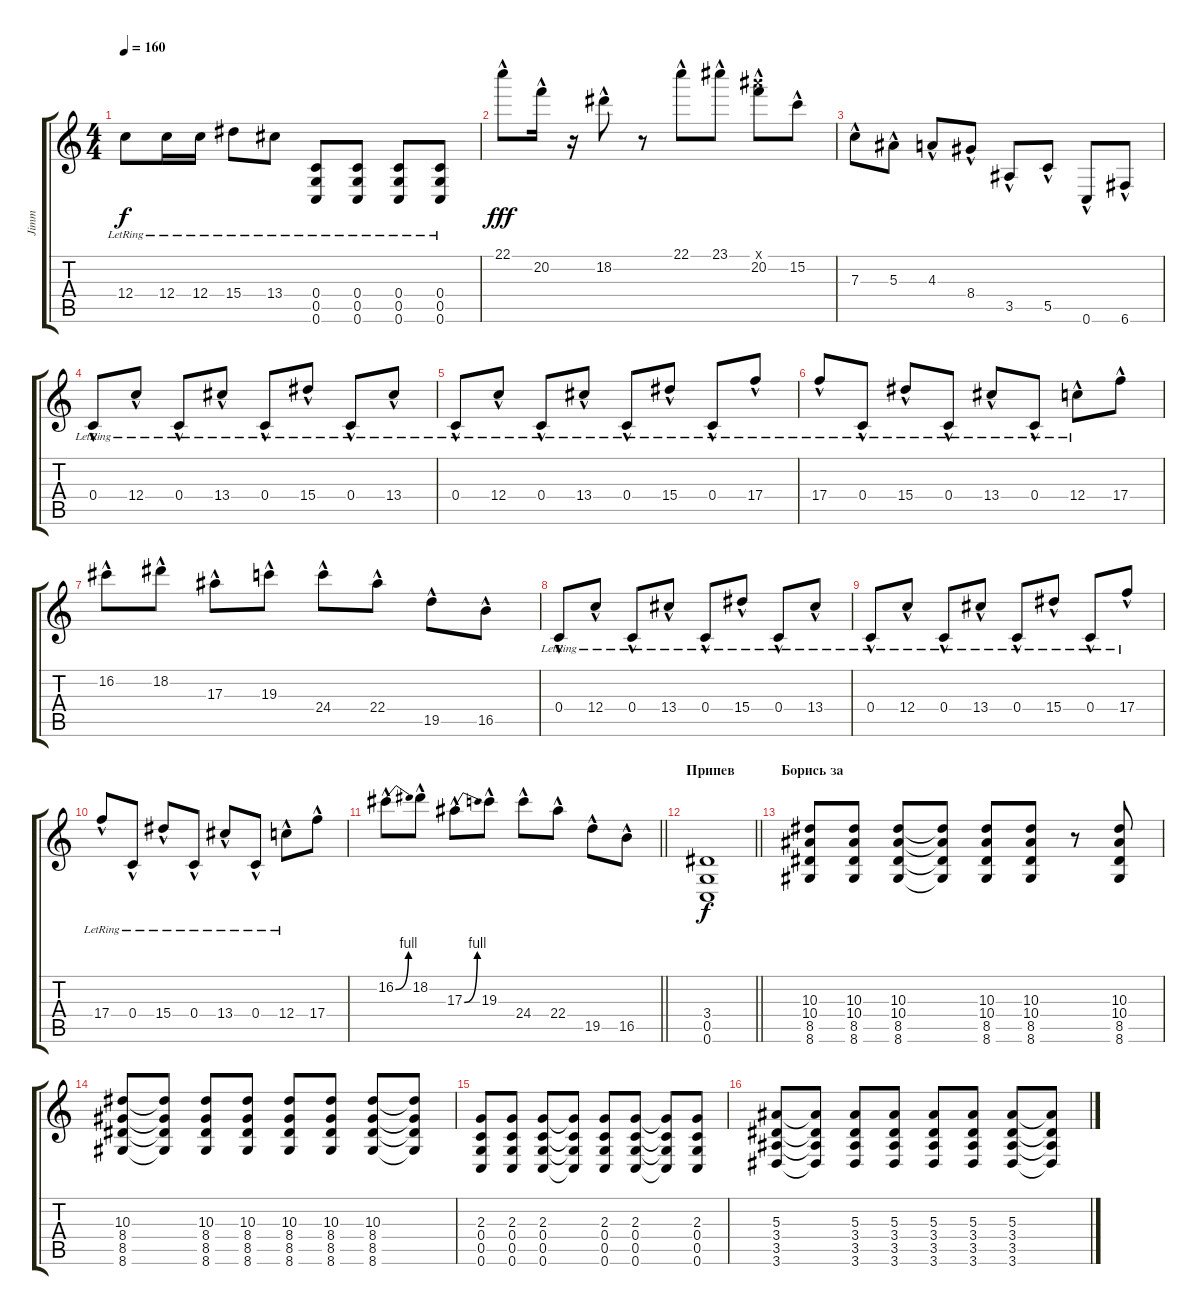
\track ("Jimm" "Jimm") {instrument distortionguitar}
\staff {score tabs}
\tuning (D4 A3 F3 C3 G2 C2) {hide}
\ts (4 4)
\tempo 160
\clef g2
\ks c
12.4{lr}.8{dy f} 12.4{lr}.16 12.4{lr}.16 15.4{lr}.8 13.4{lr}.8 (0.4{lr} 0.5{lr} 0.6{lr}).8 (0.4{lr} 0.5{lr} 0.6{lr}).8 (0.4{lr} 0.5{lr} 0.6{lr}).8 (0.4{lr} 0.5{lr} 0.6{lr}).8 |
22.1{hac}.8{dy fff} 20.2{hac}.16 r.16 18.2{hac}.8 r.8 22.1{hac}.8 23.1{hac}.8 (20.1{hac x} 20.2{hac}).8 15.2{hac}.8 |
7.3{hac}.8 5.3{hac}.8 4.3{hac}.8 8.4{hac}.8 3.5{hac}.8 5.5{hac}.8 0.6{hac}.8 6.6{hac}.8 |
0.4{hac lr}.8 12.4{hac lr}.8 0.4{hac lr}.8 13.4{hac lr}.8 0.4{hac lr}.8 15.4{hac lr}.8 0.4{hac lr}.8 13.4{hac lr}.8 |
0.4{hac lr}.8 12.4{hac lr}.8 0.4{hac lr}.8 13.4{hac lr}.8 0.4{hac lr}.8 15.4{hac lr}.8 0.4{hac lr}.8 17.4{hac lr}.8 |
17.4{hac lr}.8 0.4{hac lr}.8 15.4{hac lr}.8 0.4{hac lr}.8 13.4{hac lr}.8 0.4{hac lr}.8 12.4{hac lr}.8 17.4{hac}.8 |
16.2{hac}.8 18.2{hac}.8 17.3{hac}.8 19.3{hac}.8 24.4{hac}.8 22.4{hac}.8 19.5{hac}.8 16.5{hac}.8 |
0.4{hac lr}.8 12.4{hac lr}.8 0.4{hac lr}.8 13.4{hac lr}.8 0.4{hac lr}.8 15.4{hac lr}.8 0.4{hac lr}.8 13.4{hac lr}.8 |
0.4{hac lr}.8 12.4{hac lr}.8 0.4{hac lr}.8 13.4{hac lr}.8 0.4{hac lr}.8 15.4{hac lr}.8 0.4{hac lr}.8 17.4{hac lr}.8 |
17.4{hac lr}.8 0.4{hac lr}.8 15.4{hac lr}.8 0.4{hac lr}.8 13.4{hac lr}.8 0.4{hac lr}.8 12.4{hac lr}.8 17.4{hac}.8 |
\barLineRight lightlight
16.2{be (bend 0 0 60 4) hac}.8 18.2{hac}.8 17.3{be (bend 0 0 60 4) hac}.8 19.3{hac}.8 24.4{hac}.8 22.4{hac}.8 19.5{hac}.8 16.5{hac}.8 |
\section ("" "Припев")
\barLineRight lightlight
(3.4 0.5 0.6).1{dy f} |
\section ("" "Борись за ")
(10.3 10.4 8.5 8.6).8 (10.3 10.4 8.5 8.6).8 (10.3 10.4 8.5 8.6).8 (10.3{t} 10.4{t} 8.5{t} 8.6{t}).8 (10.3 10.4 8.5 8.6).8 (10.3 10.4 8.5 8.6).8 r.8 (10.3 10.4 8.5 8.6).8 |
(10.3 8.4 8.5 8.6).8 (10.3{t} 8.4{t} 8.5{t} 8.6{t}).8 (10.3 8.4 8.5 8.6).8 (10.3 8.4 8.5 8.6).8 (10.3 8.4 8.5 8.6).8 (10.3 8.4 8.5 8.6).8 (10.3 8.4 8.5 8.6).8 (10.3{t} 8.4{t} 8.5{t} 8.6{t}).8 |
(2.3 0.4 0.5 0.6).8 (2.3 0.4 0.5 0.6).8 (2.3 0.4 0.5 0.6).8 (2.3{t} 0.4{t} 0.5{t} 0.6{t}).8 (2.3 0.4 0.5 0.6).8 (2.3 0.4 0.5 0.6).8 (2.3{t} 0.4{t} 0.5{t} 0.6{t}).8 (2.3 0.4 0.5 0.6).8 |
(5.3 3.4 3.5 3.6).8 (5.3{t} 3.4{t} 3.5{t} 3.6{t}).8 (5.3 3.4 3.5 3.6).8 (5.3 3.4 3.5 3.6).8 (5.3 3.4 3.5 3.6).8 (5.3 3.4 3.5 3.6).8 (5.3 3.4 3.5 3.6).8 (5.3{t} 3.4{t} 3.5{t} 3.6{t}).8
